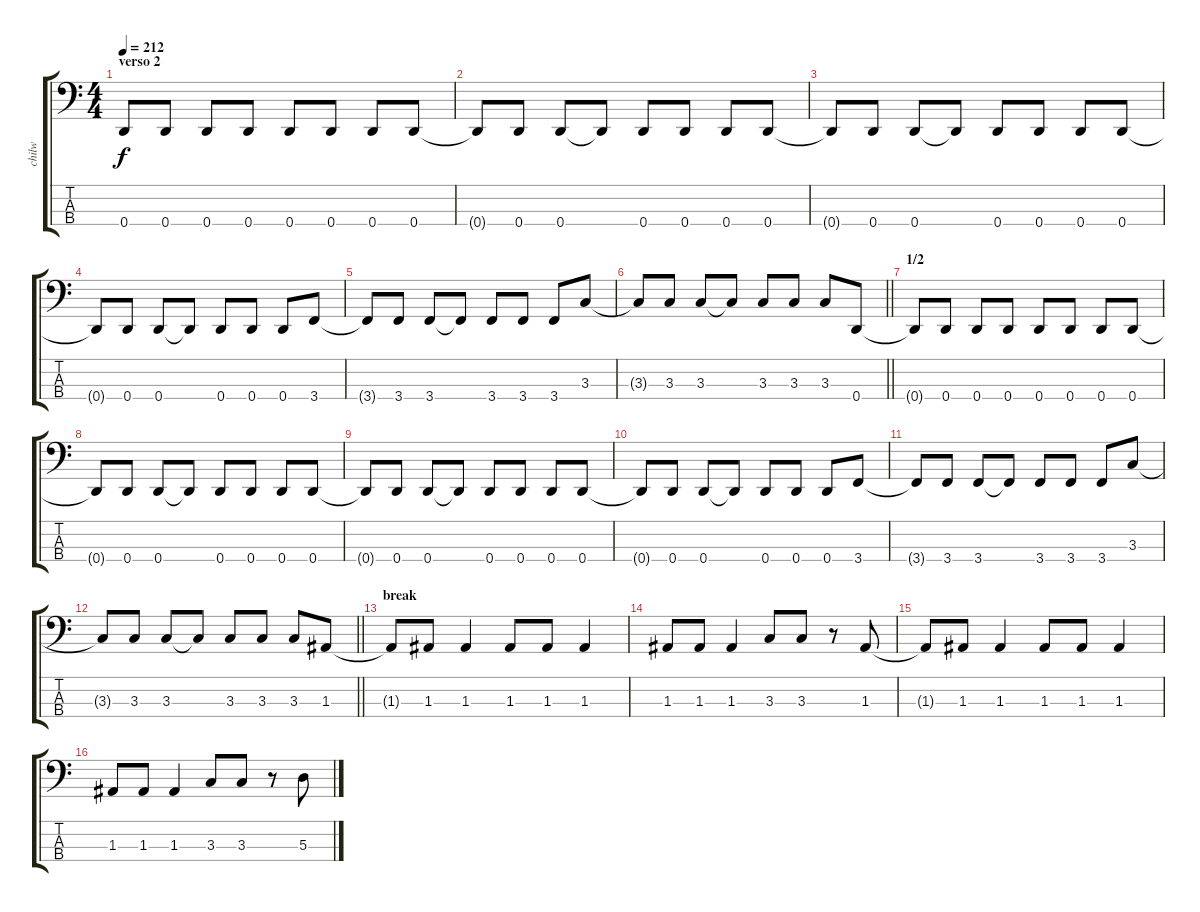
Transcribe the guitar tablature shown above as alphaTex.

\track ("chilw" "chilw") {instrument electricbassfinger}
\staff {score tabs}
\tuning (G2 D2 A1 D1) {hide}
\ts (4 4)
\section ("" "verso 2")
\tempo 212
\clef f4
\ks c
0.4{t}.8{dy f} 0.4.8 0.4.8 0.4.8 0.4.8 0.4.8 0.4.8 0.4.8 |
0.4{t}.8 0.4.8 0.4.8 0.4{t}.8 0.4.8 0.4.8 0.4.8 0.4.8 |
0.4{t}.8 0.4.8 0.4.8 0.4{t}.8 0.4.8 0.4.8 0.4.8 0.4.8 |
0.4{t}.8 0.4.8 0.4.8 0.4{t}.8 0.4.8 0.4.8 0.4.8 3.4.8 |
3.4{t}.8 3.4.8 3.4.8 3.4{t}.8 3.4.8 3.4.8 3.4.8 3.3.8 |
\barLineRight lightlight
3.3{t}.8 3.3.8 3.3.8 3.3{t}.8 3.3.8 3.3.8 3.3.8 0.4.8 |
\section ("" "1/2")
0.4{t}.8 0.4.8 0.4.8 0.4.8 0.4.8 0.4.8 0.4.8 0.4.8 |
0.4{t}.8 0.4.8 0.4.8 0.4{t}.8 0.4.8 0.4.8 0.4.8 0.4.8 |
0.4{t}.8 0.4.8 0.4.8 0.4{t}.8 0.4.8 0.4.8 0.4.8 0.4.8 |
0.4{t}.8 0.4.8 0.4.8 0.4{t}.8 0.4.8 0.4.8 0.4.8 3.4.8 |
3.4{t}.8 3.4.8 3.4.8 3.4{t}.8 3.4.8 3.4.8 3.4.8 3.3.8 |
\barLineRight lightlight
3.3{t}.8 3.3.8 3.3.8 3.3{t}.8 3.3.8 3.3.8 3.3.8 1.3.8 |
\section ("" "break")
1.3{t}.8 1.3.8 1.3.4 1.3.8 1.3.8 1.3.4 |
1.3.8 1.3.8 1.3.4 3.3.8 3.3.8 r.8 1.3.8 |
1.3{t}.8 1.3.8 1.3.4 1.3.8 1.3.8 1.3.4 |
1.3.8 1.3.8 1.3.4 3.3.8 3.3.8 r.8 5.3.8
